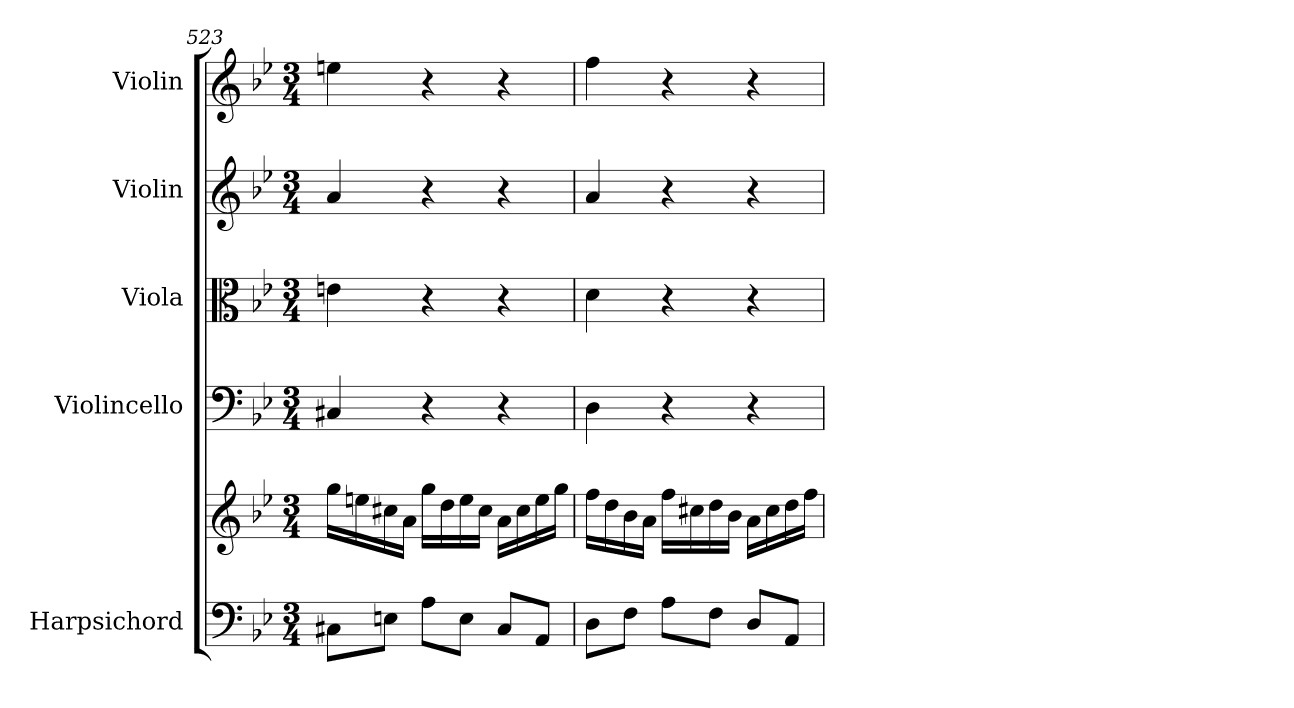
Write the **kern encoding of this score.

**kern	**kern	**kern	**kern	**kern	**kern
*part5	*part5	*part4	*part3	*part2	*part1
*staff6	*staff5	*staff4	*staff3	*staff2	*staff1
*I"Harpsichord	*	*I"Violincello	*I"Viola	*I"Violin	*I"Violin
*I'Hpschd	*	*I'Vc	*I'Vla	*I'Vln	*I'Vln
*clefF4	*clefG2	*clefF4	*clefC3	*clefG2	*clefG2
*k[b-e-]	*k[b-e-]	*k[b-e-]	*k[b-e-]	*k[b-e-]	*k[b-e-]
*M3/4	*M3/4	*M3/4	*M3/4	*M3/4	*M3/4
=523	=523	=523	=523	=523	=523
8C#X\L	16gg\LL	4C#X/	4en\	4a/	4een\
.	16een\	.	.	.	.
8En\J	16cc#X\	.	.	.	.
.	16a\JJ	.	.	.	.
8A\L	16gg\LL	4r	4r	4r	4r
.	16dd\	.	.	.	.
8E\J	16ee\	.	.	.	.
.	16cc#\JJ	.	.	.	.
8C#/L	16a\LL	4r	4r	4r	4r
.	16cc#\	.	.	.	.
8AA/J	16ee\	.	.	.	.
.	16gg\JJ	.	.	.	.
!!LO:PB:g=z
=524	=524	=524	=524	=524	=524
8D\L	16ff\LL	4D\	4d\	4a/	4ff\
.	16dd\	.	.	.	.
8F\J	16b-\	.	.	.	.
.	16a\JJ	.	.	.	.
8A\L	16ff\LL	4r	4r	4r	4r
.	16cc#X\	.	.	.	.
8F\J	16dd\	.	.	.	.
.	16b-\JJ	.	.	.	.
8D/L	16a\LL	4r	4r	4r	4r
.	16cc#\	.	.	.	.
8AA/J	16dd\	.	.	.	.
.	16ff\JJ	.	.	.	.
=	=	=	=	=	=
*-	*-	*-	*-	*-	*-
